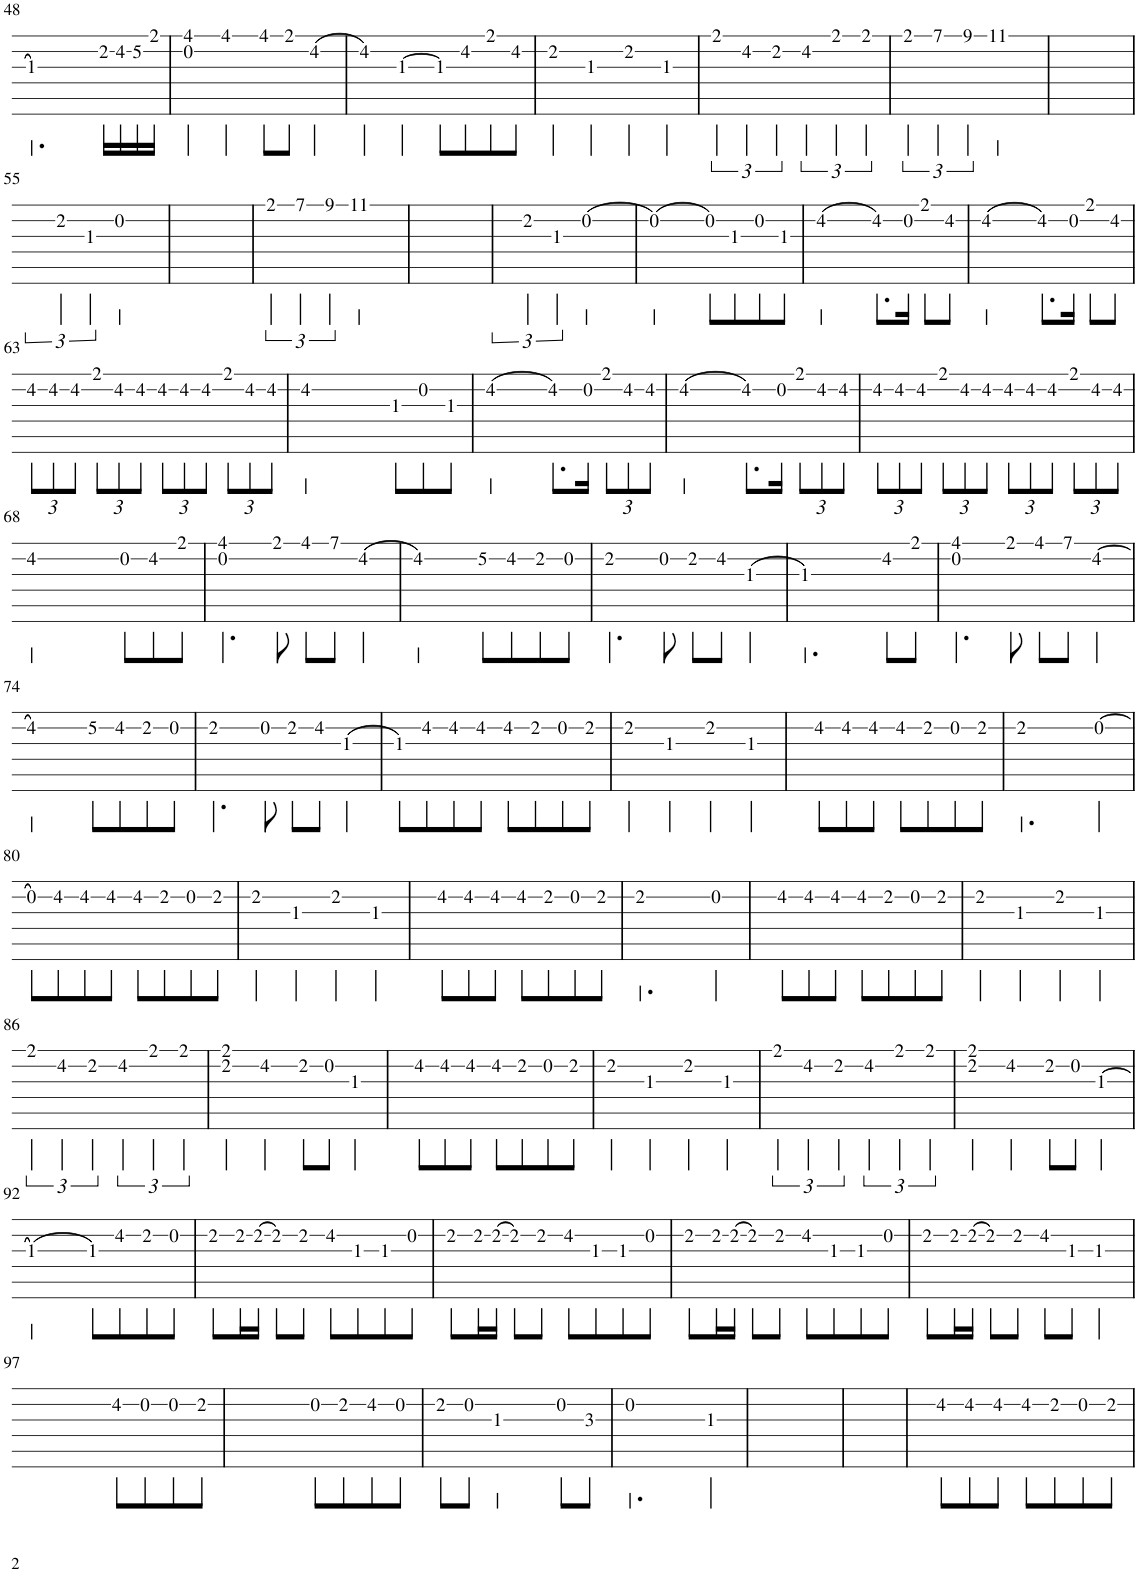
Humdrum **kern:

**kern
*part1
*staff1
*I"Guitar
*I'Guit.
!!LO:PB:g=z
*
*k[b-e-a-d-g-]
*M4/4
=48
2.A-\]
16d-\LL
16e-\
16f-\
16g-\JJ
=49
4c-\ 4a-\
4a-\
8a-\L
8g-\J
[4e-\
=50
4e-\]
[4A-\
8A-\L]
8e-\
8g-\
8e-\J
=51
4d-\
4A-\
4d-\
4A-\
=52
6g-\
6e-\
6d-\
6e-\
6g-\
6g-\
=53
6g-\
6cc-\
6dd-\
2ee-\
=54
1r
!!LO:LB:g=z
=55
6r
6d-\
6A-\
2c-\
=56
1r
=57
6g-\
6cc-\
6dd-\
2ee-\
=58
1r
=59
6r
6d-\
6A-\
[2c-\
=60
2c-\_
8c-\L]
8A-\
8c-\
8A-\J
=61
[2e-\
8.e-\L]
16c-\Jk
8g-\L
8e-\J
=62
[2e-\
8.e-\L]
16c-\Jk
8g-\L
8e-\J
!!LO:LB:g=z
=63
*Xbrackettup
12e-\L
12e-\
12e-\J
12g-\L
12e-\
12e-\J
12e-\L
12e-\
12e-\J
12g-\L
12e-\
12e-\J
=64
2e-\
8r
8A-\L
8c-\
8A-\J
=65
[2e-\
8.e-\L]
16c-\Jk
12g-\L
12e-\
12e-\J
=66
[2e-\
8.e-\L]
16c-\Jk
12g-\L
12e-\
12e-\J
=67
12e-\L
12e-\
12e-\J
12g-\L
12e-\
12e-\J
12e-\L
12e-\
12e-\J
12g-\L
12e-\
12e-\J
!!LO:LB:g=z
=68
2e-\
8r
8c-\L
8e-\
8g-\J
=69
4.c-\ 4.a-\
8g-\
8a-\L
8cc-\J
[4e-\
=70
2e-\]
8f-\L
8e-\
8d-\
8c-\J
=71
4.d-\
8c-\
8d-\L
8e-\J
[4A-\
=72
2.A-\]
8e-\L
8g-\J
=73
4.c-\ 4.a-\
8g-\
8a-\L
8cc-\J
[4e-\
!!LO:LB:g=z
=74
2e-\]
8f-\L
8e-\
8d-\
8c-\J
=75
4.d-\
8c-\
8d-\L
8e-\J
[4A-\
=76
8A-\L]
8e-\
8e-\
8e-\J
8e-\L
8d-\
8c-\
8d-\J
=77
4d-\
4A-\
4d-\
4A-\
=78
8r
8e-\L
8e-\
8e-\J
8e-\L
8d-\
8c-\
8d-\J
=79
2.d-\
[4c-\
!!LO:LB:g=z
=80
8c-\L]
8e-\
8e-\
8e-\J
8e-\L
8d-\
8c-\
8d-\J
=81
4d-\
4A-\
4d-\
4A-\
=82
8r
8e-\L
8e-\
8e-\J
8e-\L
8d-\
8c-\
8d-\J
=83
2.d-\
4c-\
=84
8r
8e-\L
8e-\
8e-\J
8e-\L
8d-\
8c-\
8d-\J
=85
4d-\
4A-\
4d-\
4A-\
!!LO:LB:g=z
=86
*brackettup
6g-\
6e-\
6d-\
6e-\
6g-\
6g-\
=87
4d-\ 4g-\
4e-\
8d-\L
8c-\J
4A-\
=88
8r
8e-\L
8e-\
8e-\J
8e-\L
8d-\
8c-\
8d-\J
=89
4d-\
4A-\
4d-\
4A-\
=90
6g-\
6e-\
6d-\
6e-\
6g-\
6g-\
=91
4d-\ 4g-\
4e-\
8d-\L
8c-\J
[4A-\
!!LO:LB:g=z
=92
2A-\_
8A-\L]
8e-\
8d-\
8c-\J
=93
8d-\L
16d-\L
[16d-\JJ
8d-\L]
8d-\J
8e-\L
8A-\
8A-\
8c-\J
=94
8d-\L
16d-\L
[16d-\JJ
8d-\L]
8d-\J
8e-\L
8A-\
8A-\
8c-\J
=95
8d-\L
16d-\L
[16d-\JJ
8d-\L]
8d-\J
8e-\L
8A-\
8A-\
8c-\J
=96
8d-\L
16d-\L
[16d-\JJ
8d-\L]
8d-\J
8e-\L
8A-\J
4A-\
!!LO:LB:g=z
=97
4r
4r
8e-\L
8c-\
8c-\
8d-\J
=98
4r
4r
8c-\L
8d-\
8e-\
8c-\J
=99
8d-\L
8c-\J
2A-\
8c-\L
8B-\J
=100
2.c-\
4A-\
=101
1r
=102
*M2/4
2r
=103
*M4/4
8r
8e-\L
8e-\
8e-\J
8e-\L
8d-\
8c-\
8d-\J
=
*-
